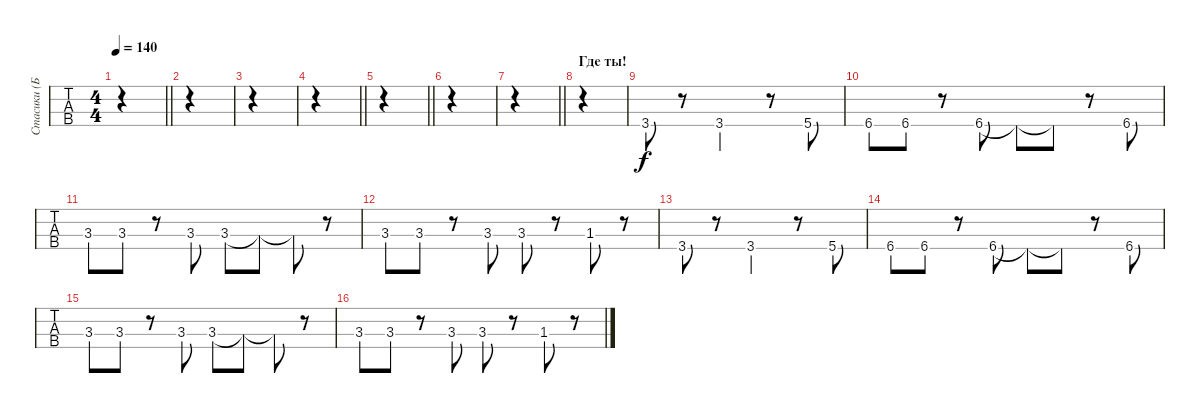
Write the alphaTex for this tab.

\track ("Стасики (Бас)" "Стасики (Б") {instrument electricbassfinger}
\staff {tabs}
\tuning (G2 D2 A1 E1) {hide}
\ts (4 4)
\tempo 140
\clef f4
\barLineRight lightlight
\ks c
|
|
|
\barLineRight lightlight
|
\barLineRight lightlight
|
|
\barLineRight lightlight
|
\section ("" "Где ты!")
|
3.4.8 r.8 3.4.2 r.8 5.4.8 |
6.4.8 6.4.8 r.8 6.4.8 6.4{t}.8 6.4{t}.8 r.8 6.4.8 |
3.3.8 3.3.8 r.8 3.3.8 3.3.8 3.3{t}.8 3.3{t}.8 r.8 |
3.3.8 3.3.8 r.8 3.3.8 3.3.8 r.8 1.3.8 r.8 |
3.4.8 r.8 3.4.2 r.8 5.4.8 |
6.4.8 6.4.8 r.8 6.4.8 6.4{t}.8 6.4{t}.8 r.8 6.4.8 |
3.3.8 3.3.8 r.8 3.3.8 3.3.8 3.3{t}.8 3.3{t}.8 r.8 |
3.3.8 3.3.8 r.8 3.3.8 3.3.8 r.8 1.3.8 r.8
